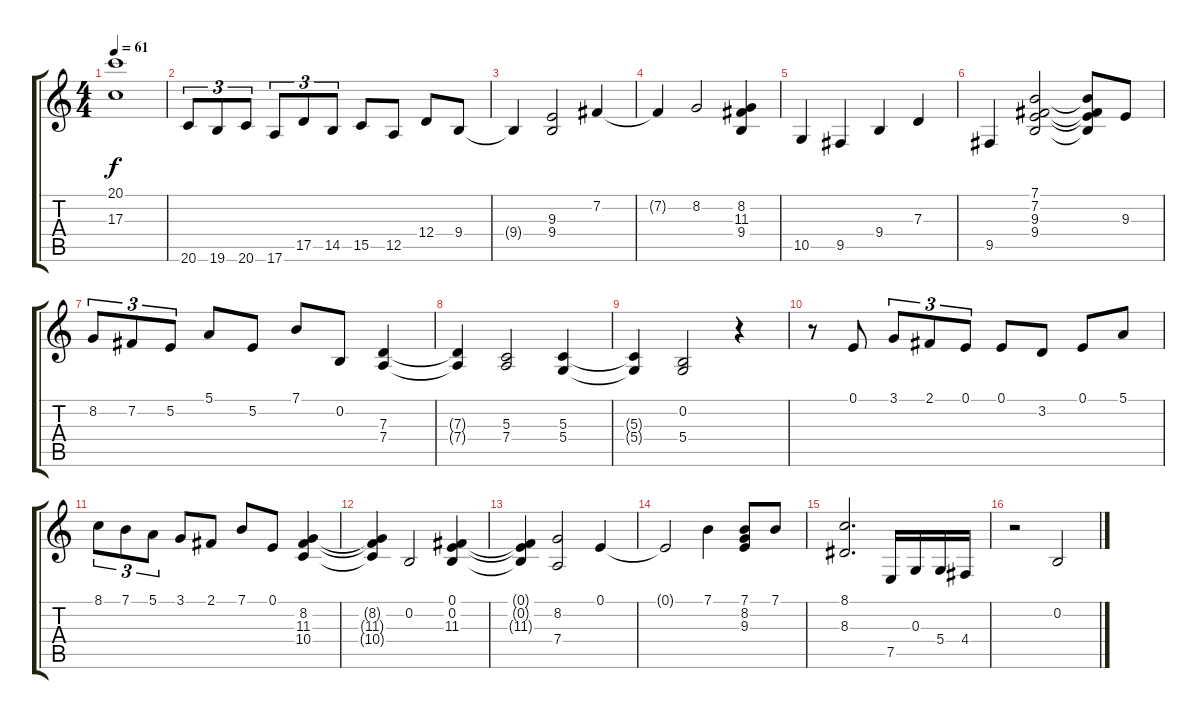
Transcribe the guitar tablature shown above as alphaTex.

\track "" {instrument stringensemble1}
\staff {score tabs}
\tuning (E4 B3 G3 D3 A2 E2) {hide}
\ts (4 4)
\tempo 61
\clef g2
\ks c
(20.1 17.3).1{dy f} |
20.6.8{tu (3 2)} 19.6.8{tu (3 2)} 20.6.8{tu (3 2)} 17.6.8{tu (3 2)} 17.5.8{tu (3 2)} 14.5.8{tu (3 2)} 15.5.8 12.5.8 12.4.8 9.4.8 |
9.4{t}.4 (9.3 9.4).2 7.2.4 |
7.2{t}.4 8.2.2 (8.2 11.3 9.4).4 |
10.5.4 9.5.4 9.4.4 7.3.4 |
9.5.4 (7.1 7.2 9.3 9.4).2 (7.1{t} 7.2{t} 9.3{t} 9.4{t}).8 9.3.8 |
8.2.8{tu (3 2)} 7.2.8{tu (3 2)} 5.2.8{tu (3 2)} 5.1.8 5.2.8 7.1.8 0.2.8 (7.3 7.4).4 |
(7.3{t} 7.4{t}).4 (5.3 7.4).2 (5.3 5.4).4 |
(5.3{t} 5.4{t}).4 (0.2 5.4).2 r.4 |
r.8 0.1.8 3.1.8{tu (3 2)} 2.1.8{tu (3 2)} 0.1.8{tu (3 2)} 0.1.8 3.2.8 0.1.8 5.1.8 |
8.1.8{tu (3 2)} 7.1.8{tu (3 2)} 5.1.8{tu (3 2)} 3.1.8 2.1.8 7.1.8 0.1.8 (8.2 11.3 10.4).4 |
(8.2{t} 11.3{t} 10.4{t}).4 0.2.2 (0.1 0.2 11.3).4 |
(0.1{t} 0.2{t} 11.3{t}).4 (8.2 7.4).2 0.1.4 |
0.1{t}.2 7.1.4 (7.1 8.2 9.3).8 7.1.8 |
(8.1 8.3).2{d} 7.5.16 0.3.16 5.4.16 4.4.16 |
r.2 0.2.2
